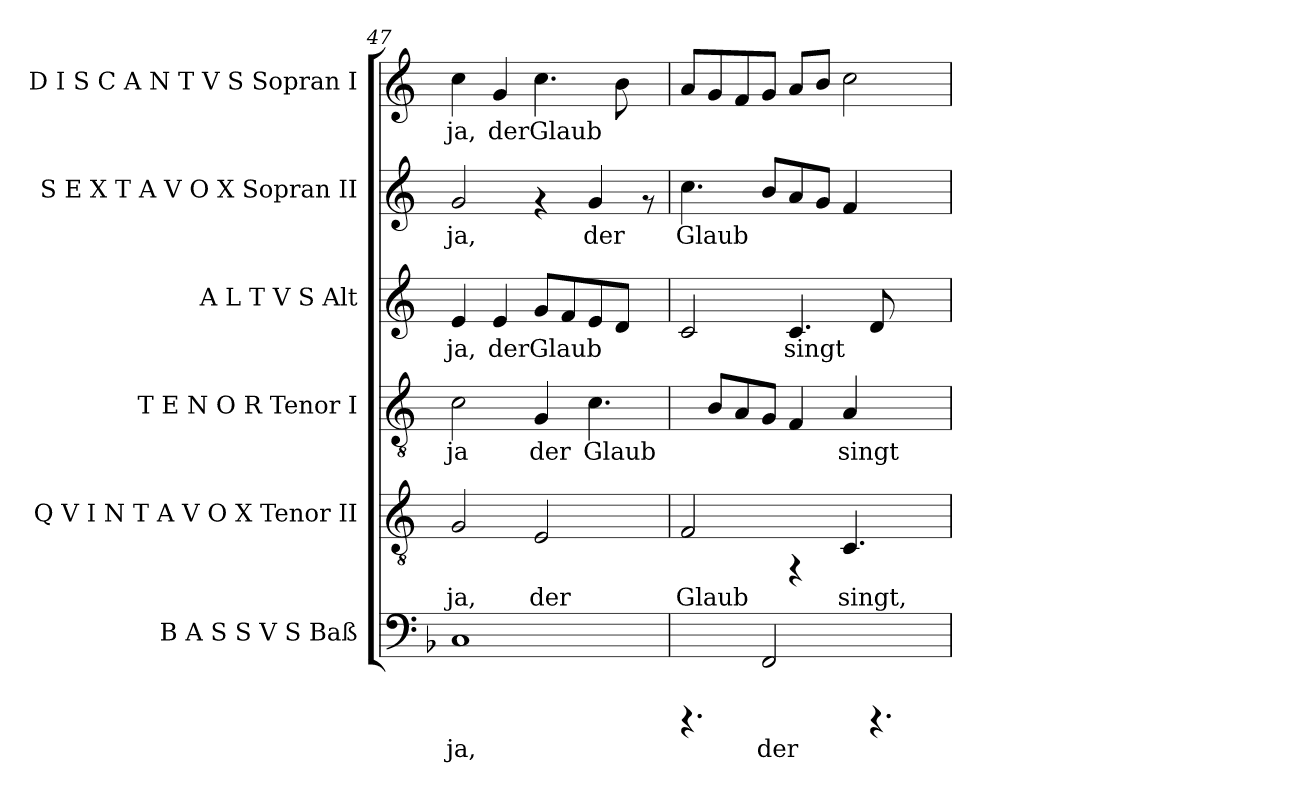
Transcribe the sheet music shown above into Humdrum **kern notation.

**kern	**text	**kern	**text	**kern	**text	**kern	**text	**kern	**text	**kern	**text
*part6	*part6	*part5	*part5	*part4	*part4	*part3	*part3	*part2	*part2	*part1	*part1
*staff6	*staff6	*staff5	*staff5	*staff4	*staff4	*staff3	*staff3	*staff2	*staff2	*staff1	*staff1
*I"B A S S V S  Baß	*	*I"Q V I N T A V O X  Tenor II	*	*I"T E N O R  Tenor I	*	*I"A L T V S  Alt	*	*I"S E X T A V O X  Sopran II	*	*I"D I S C A N T V S  Sopran I	*
*clefF4	*	*clefGv2	*	*clefGv2	*	*clefG2	*	*clefG2	*	*clefG2	*
*	*	*ITrd-3c-5	*	*ITrd-3c-5	*	*ITrd-3c-5	*	*ITrd-3c-5	*	*ITrd-3c-5	*
*k[b-]	*	*k[b-]	*	*k[b-]	*	*k[b-]	*	*k[b-]	*	*k[b-]	*
*F:	*	*F:	*	*F:	*	*F:	*	*F:	*	*F:	*
=47	=47	=47	=47	=47	=47	=47	=47	=47	=47	=47	=47
!	!LO:LY:b:rj	!	!LO:LY:b:cj	!	!LO:LY:b:rj	!	!LO:LY:b:cj	!	!LO:LY:b:cj	!	!LO:LY:b:rj
1C	ja,	2c/	ja,	2f\	ja	4a/	ja,	2cc/	ja,	4ff\	ja,
!	!	!	!	!	!	!	!LO:LY:b:cj	!	!	!	!LO:LY:b:rj
.	.	.	.	.	.	4a/	der	.	.	4cc/	der
!	!	!	!LO:LY:b:cj	!	!LO:LY:b:rj	!	!LO:LY:b:cj	!	!	!	!LO:LY:b:rj
.	.	2A/	der	4c/	der	8cc/L	Glaub	4rf	.	4.ff\	Glaub
!	!	!	!	!	!	!	!LO:LY:b:cj	!	!	!	!
.	.	.	.	.	.	8b-/	.	.	.	.	.
!	!	!	!	!	!LO:LY:b:rj	!	!LO:LY:b:cj	!	!LO:LY:b:cj	!	!
.	.	.	.	4.f\	Glaub	8a/	.	4cc/	der	.	.
!	!	!	!	!	!	!	!LO:LY:b:cj	!	!	!	!LO:LY:b:rj
.	.	.	.	.	.	8g/J	.	.	.	8ee\	.
8ryy	.	8ryy	.	.	.	8ryy	.	8rf	.	8ryy	.
=48	=48	=48	=48	=48	=48	=48	=48	=48	=48	=48	=48
!	!	!	!LO:LY:b:cj	!	!	!	!LO:LY:b:cj	!	!LO:LY:b:cj	!	!LO:LY:b:rj
4.rCCC	.	2B-/	Glaub	8ryy	.	2f/	.	4.ff\	Glaub	8dd/L	.
!	!	!	!	!	!LO:LY:b:rj	!	!	!	!	!	!LO:LY:b:rj
.	.	.	.	8e/L	.	.	.	.	.	8cc/	.
!	!	!	!	!	!LO:LY:b:rj	!	!	!	!	!	!LO:LY:b:rj
.	.	.	.	8d/	.	.	.	.	.	8b-/	.
!	!LO:LY:b:rj	!	!	!	!LO:LY:b:rj	!	!	!	!LO:LY:b:cj	!	!LO:LY:b:rj
2FF/	der	.	.	8c/J	.	.	.	8ee/L	.	8cc/J	.
!	!	!	!	!	!LO:LY:b:rj	!	!LO:LY:b:cj	!	!LO:LY:b:cj	!	!LO:LY:b:rj
.	.	4rFF	.	4B-/	.	4.f/	singt	8dd/	.	8dd/L	.
!	!	!	!	!	!	!	!	!	!LO:LY:b:cj	!	!LO:LY:b:rj
.	.	.	.	.	.	.	.	8cc/J	.	8ee/J	.
!	!	!	!LO:LY:b:cj	!	!LO:LY:b:rj	!	!	!	!LO:LY:b:cj	!	!LO:LY:b:rj
.	.	4.F/	singt,	4d/	singt	.	.	4b-/	.	2ff\	.
!	!	!	!	!	!	!	!LO:LY:b:cj	!	!	!	!
4.rCCC	.	.	.	.	.	8g/	.	.	.	.	.
.	.	.	.	4ryy	.	4ryy	.	4ryy	.	.	.
.	.	8ryy	.	.	.	.	.	.	.	.	.
=	=	=	=	=	=	=	=	=	=	=	=
*-	*-	*-	*-	*-	*-	*-	*-	*-	*-	*-	*-
